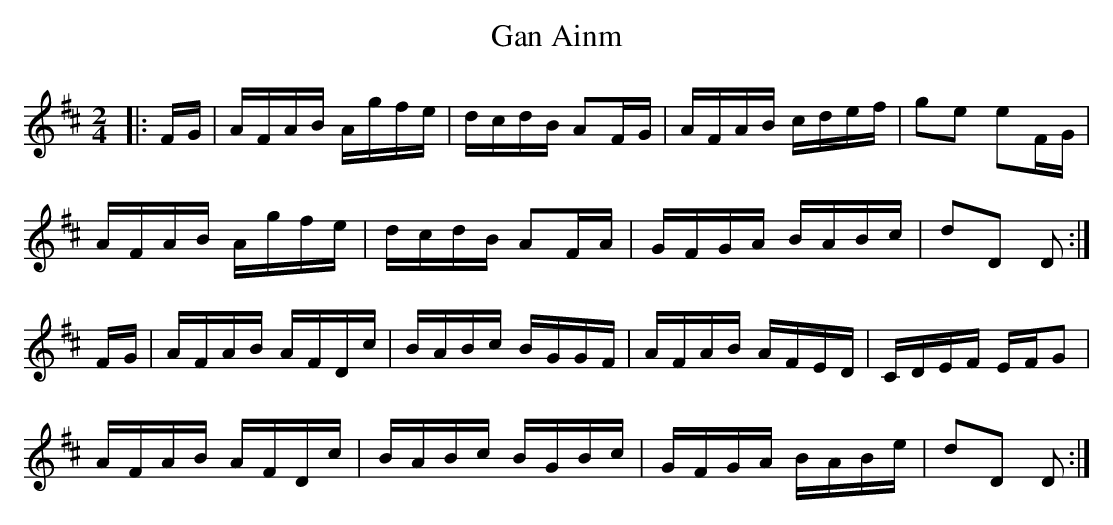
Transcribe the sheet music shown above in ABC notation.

X:1
T: Gan Ainm
M: 2/4
L: 1/8
K: Dmaj
|:F/G/|A/F/A/B/ A/g/f/e/|d/c/d/B/ AF/G/|A/F/A/B/ c/d/e/f/|ge eF/G/|
A/F/A/B/ A/g/f/e/|d/c/d/B/ AF/A/|G/F/G/A/ B/A/B/c/|dD D:|
F/G/|A/F/A/B/ A/F/D/c/|B/A/B/c/ B/G/G/F/|A/F/A/B/ A/F/E/D/|C/D/E/F/ E/F/G|
A/F/A/B/ A/F/D/c/|B/A/B/c/ B/G/B/c/|G/F/G/A/ B/A/B/e/|dD D:|
